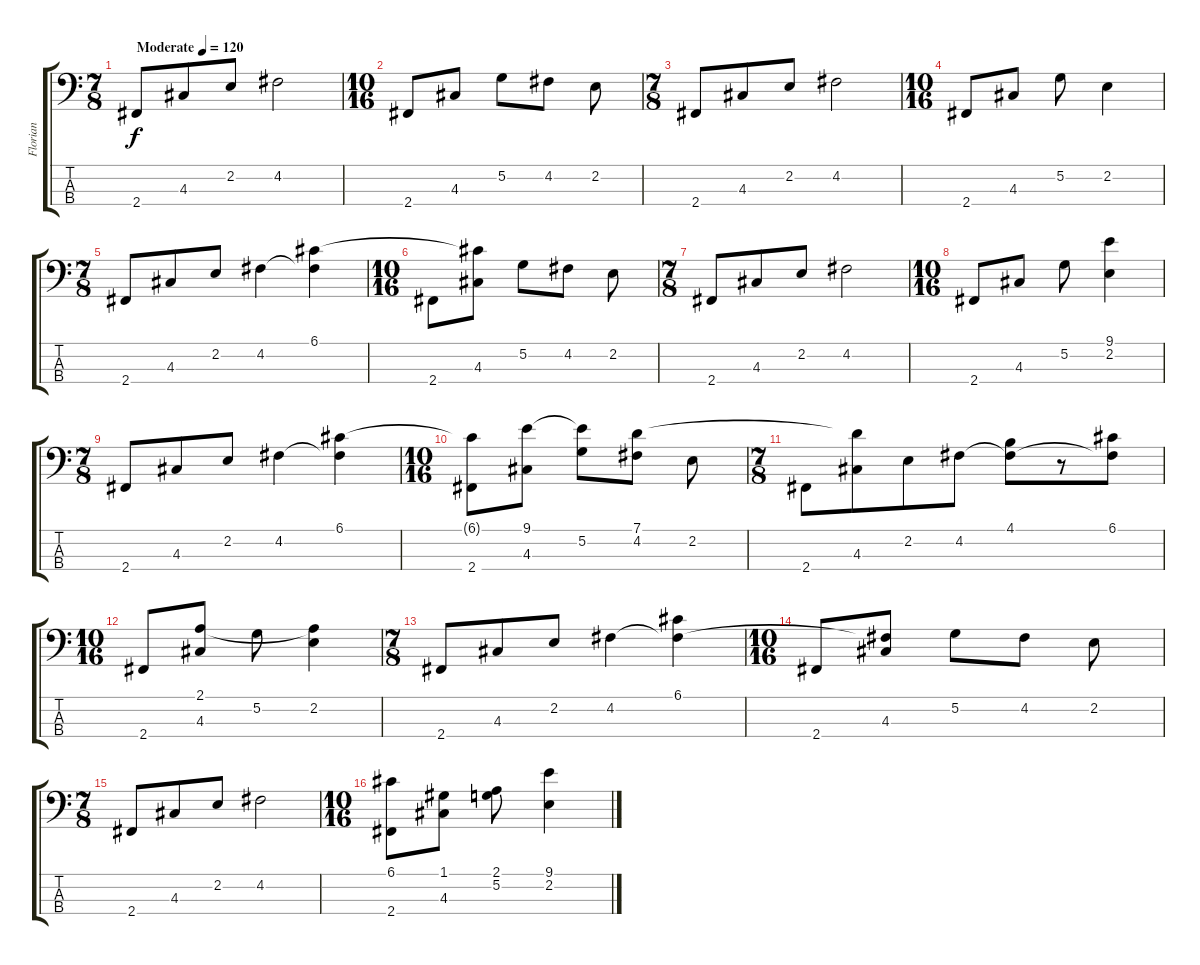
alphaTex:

\track ("Florian" "Florian") {instrument slapbass1}
\staff {score tabs}
\tuning (G2 D2 A1 E1) {hide}
\ts (7 8)
\tempo (120 "Moderate")
\clef f4
\ks c
2.4.8{dy f instrument slapbass1} 4.3.8 2.2.8 4.2.2 |
\ts (10 16)
2.4.8 4.3.8 5.2.8 4.2.8 2.2.8 |
\ts (7 8)
2.4.8 4.3.8 2.2.8 4.2.2 |
\ts (10 16)
2.4.8 4.3.8 5.2.8 2.2.4 |
\ts (7 8)
2.4.8 4.3.8 2.2.8 4.2.4 (6.1 4.2{t}).4 |
\ts (10 16)
2.4.8 (6.1{t} 4.3).8 5.2.8 4.2.8 2.2.8 |
\ts (7 8)
2.4.8 4.3.8 2.2.8 4.2.2 |
\ts (10 16)
2.4.8 4.3.8 5.2.8 (9.1 2.2).4 |
\ts (7 8)
2.4.8 4.3.8 2.2.8 4.2.4 (6.1 4.2{t}).4 |
\ts (10 16)
(6.1{t} 2.4).8 (9.1 4.3).8 (9.1{t} 5.2).8 (7.1 4.2).8 2.2.8 |
\ts (7 8)
2.4.8 (7.1{t} 4.3).8 2.2.8 4.2.8 (4.1 4.2{t}).8 r.8 (6.1 4.2{t}).8 |
\ts (10 16)
2.4.8 (2.1 4.3).8 5.2.8 (2.1{t} 2.2).4 |
\ts (7 8)
2.4.8 4.3.8 2.2.8 4.2.4 (6.1 4.2{t}).4 |
\ts (10 16)
2.4.8 (4.2{t} 4.3).8 5.2.8 4.2.8 2.2.8 |
\ts (7 8)
2.4.8 4.3.8 2.2.8 4.2.2 |
\ts (10 16)
(6.1 2.4).8 (1.1 4.3).8 (2.1 5.2).8 (9.1 2.2).4
